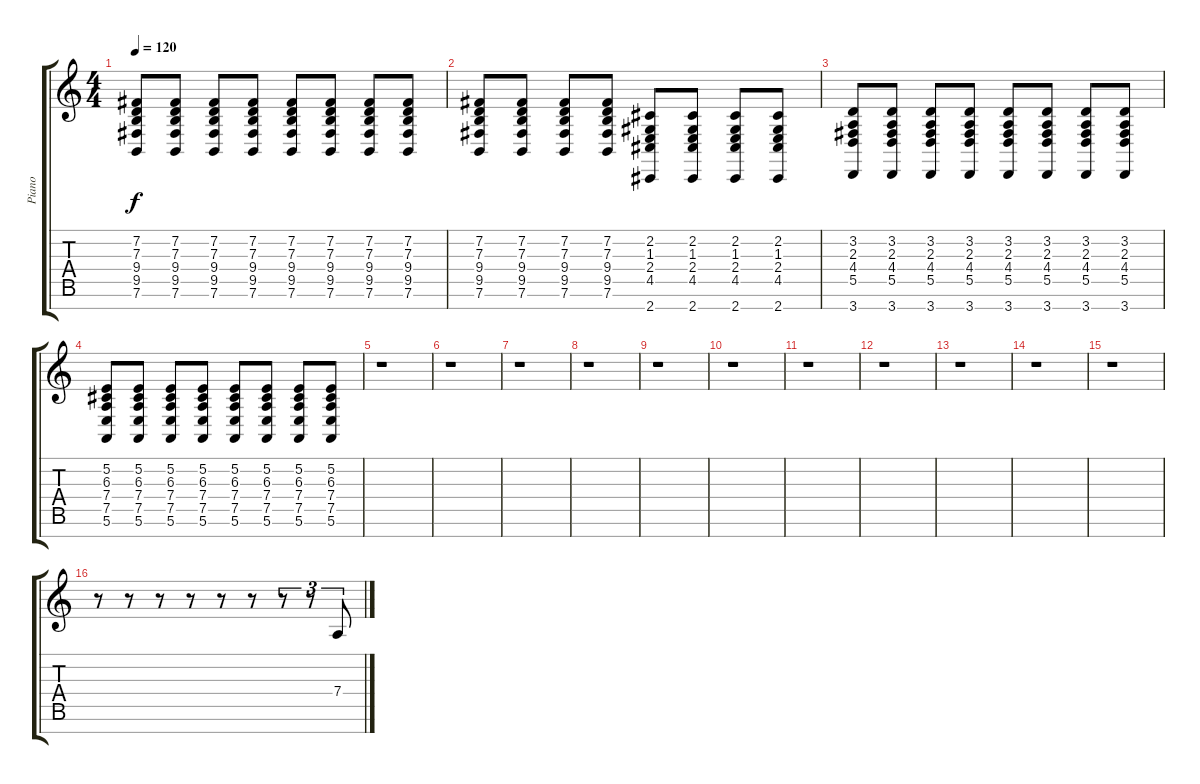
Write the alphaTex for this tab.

\track ("Piano" "Piano") {instrument acousticgrandpiano}
\staff {score tabs}
\tuning (E4 B3 G3 D3 A2 E2 B1) {hide}
\ts (4 4)
\tempo 120
\clef g2
\ks c
(7.2 7.3 9.4 9.5 7.6).8{dy f} (7.2 7.3 9.4 9.5 7.6).8 (7.2 7.3 9.4 9.5 7.6).8 (7.2 7.3 9.4 9.5 7.6).8 (7.2 7.3 9.4 9.5 7.6).8 (7.2 7.3 9.4 9.5 7.6).8 (7.2 7.3 9.4 9.5 7.6).8 (7.2 7.3 9.4 9.5 7.6).8 |
(7.2 7.3 9.4 9.5 7.6).8 (7.2 7.3 9.4 9.5 7.6).8 (7.2 7.3 9.4 9.5 7.6).8 (7.2 7.3 9.4 9.5 7.6).8 (2.2 1.3 2.4 4.5 2.7).8 (2.2 1.3 2.4 4.5 2.7).8 (2.2 1.3 2.4 4.5 2.7).8 (2.2 1.3 2.4 4.5 2.7).8 |
(3.2 2.3 4.4 5.5 3.7).8 (3.2 2.3 4.4 5.5 3.7).8 (3.2 2.3 4.4 5.5 3.7).8 (3.2 2.3 4.4 5.5 3.7).8 (3.2 2.3 4.4 5.5 3.7).8 (3.2 2.3 4.4 5.5 3.7).8 (3.2 2.3 4.4 5.5 3.7).8 (3.2 2.3 4.4 5.5 3.7).8 |
(5.2 6.3 7.4 7.5 5.6).8 (5.2 6.3 7.4 7.5 5.6).8 (5.2 6.3 7.4 7.5 5.6).8 (5.2 6.3 7.4 7.5 5.6).8 (5.2 6.3 7.4 7.5 5.6).8 (5.2 6.3 7.4 7.5 5.6).8 (5.2 6.3 7.4 7.5 5.6).8 (5.2 6.3 7.4 7.5 5.6).8 |
r.1 |
r.1 |
r.1 |
r.1 |
r.1 |
r.1 |
r.1 |
r.1 |
r.1 |
r.1 |
r.1 |
r.8 r.8 r.8 r.8 r.8 r.8 r.8{tu (3 2)} r.8{tu (3 2)} 7.4.8{tu (3 2)}
